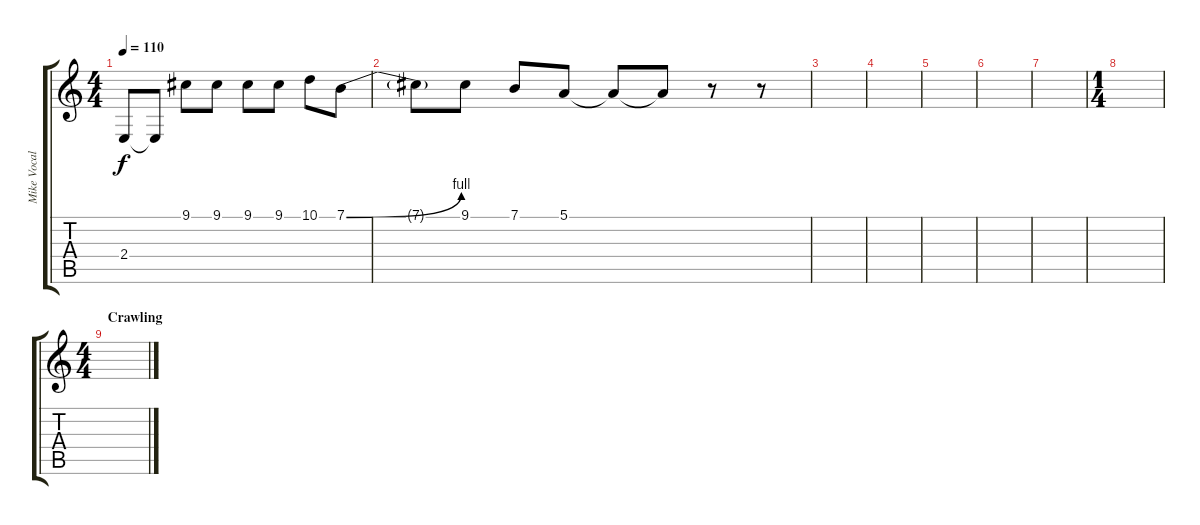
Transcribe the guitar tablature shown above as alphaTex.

\track ("Mike Vocals" "Mike Vocal") {instrument harmonica}
\staff {score tabs}
\tuning (E4 B3 G3 D3 A2 E2) {hide}
\ts (4 4)
\tempo 110
\clef g2
\ks c
2.4.8{dy f} 2.4{t}.8 9.1.8 9.1.8 9.1.8 9.1.8 10.1.8 7.1{be (bend 0 0 60 4)}.8 |
7.1{t}.8 9.1.8 7.1.8 5.1.8 5.1{t}.8 5.1{t}.8 r.8 r.8 |
|
|
|
|
|
\ts (1 4)
|
\ts (4 4)
\section ("" "Crawling")
